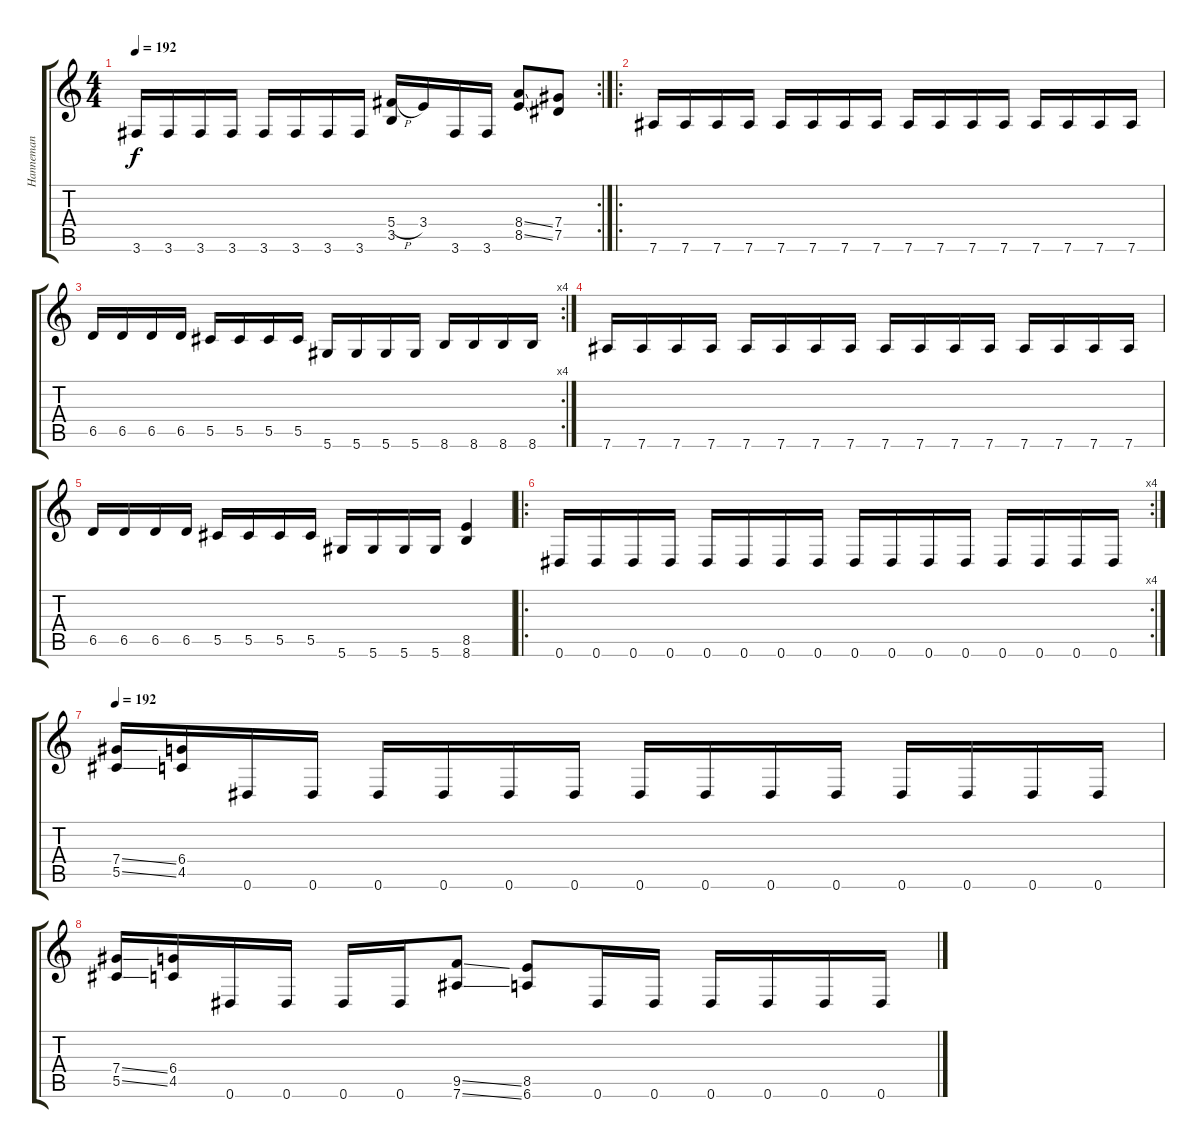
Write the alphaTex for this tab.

\track ("Hanneman" "Hanneman") {instrument distortionguitar}
\staff {score tabs}
\tuning (Eb4 Bb3 Gb3 Db3 Ab2 Eb2) {hide}
\rc 2
\ts (4 4)
\tempo 192
\clef g2
\ks c
3.6.16{dy f} 3.6.16 3.6.16 3.6.16 3.6.16 3.6.16 3.6.16 3.6.16 (5.4{h} 3.5).16 3.4.16 3.6.16 3.6.16 (8.4{ss} 8.5{ss}).8 (7.4 7.5).8 |
\ro
7.6.16 7.6.16 7.6.16 7.6.16 7.6.16 7.6.16 7.6.16 7.6.16 7.6.16 7.6.16 7.6.16 7.6.16 7.6.16 7.6.16 7.6.16 7.6.16 |
\rc 4
6.5.16 6.5.16 6.5.16 6.5.16 5.5.16 5.5.16 5.5.16 5.5.16 5.6.16 5.6.16 5.6.16 5.6.16 8.6.16 8.6.16 8.6.16 8.6.16 |
7.6.16 7.6.16 7.6.16 7.6.16 7.6.16 7.6.16 7.6.16 7.6.16 7.6.16 7.6.16 7.6.16 7.6.16 7.6.16 7.6.16 7.6.16 7.6.16 |
6.5.16 6.5.16 6.5.16 6.5.16 5.5.16 5.5.16 5.5.16 5.5.16 5.6.16 5.6.16 5.6.16 5.6.16 (8.5 8.6).4 |
\ro
\rc 4
0.6.16 0.6.16 0.6.16 0.6.16 0.6.16 0.6.16 0.6.16 0.6.16 0.6.16 0.6.16 0.6.16 0.6.16 0.6.16 0.6.16 0.6.16 0.6.16 |
\tempo 192
(7.4{ss} 5.5{ss}).16 (6.4 4.5).16 0.6.16 0.6.16 0.6.16 0.6.16 0.6.16 0.6.16 0.6.16 0.6.16 0.6.16 0.6.16 0.6.16 0.6.16 0.6.16 0.6.16 |
(7.4{ss} 5.5{ss}).16 (6.4 4.5).16 0.6.16 0.6.16 0.6.16 0.6.16 (9.5{ss} 7.6{ss}).8 (8.5 6.6).8 0.6.16 0.6.16 0.6.16 0.6.16 0.6.16 0.6.16
